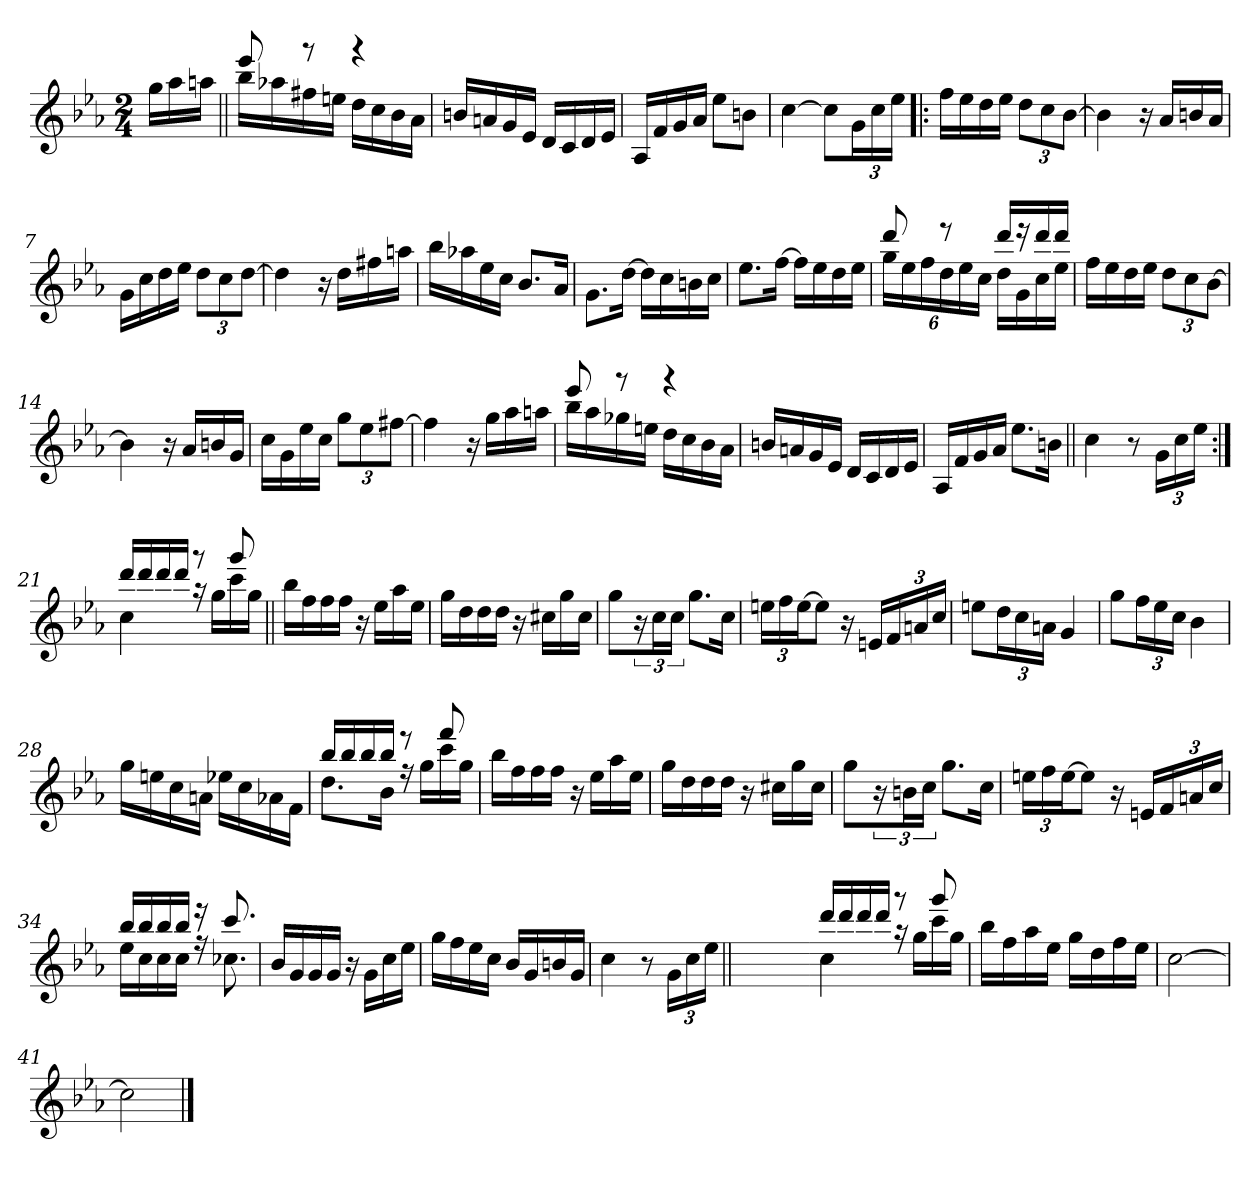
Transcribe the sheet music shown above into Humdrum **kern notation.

**kern
*part1
*staff1
*clefG2
*k[b-e-a-]
*c:
*M2/4
=
16gg\LL
16aa-\
16aan\JJ
=1||
*^
16bb-\LL	8eee-!/
16aa-X\	.
16ff#X\	8rfff
16een\JJ	.
16dd\LL	4rfff
16cc\	.
16b-\	.
16a-\JJ	.
*v	*v
=2
16bn/LL
16an/
16g/
16e-/JJ
16d/LL
16c/
16d/
16e-/JJ
=3
16A-/LL
16f/
16g/
16a-/JJ
8ee-\L
8bn\J
!!LO:LB:g=z
=4
[4cc\
8cc\L]
24g\L
24cc\
24ee-\JJ
=5!|:
16ff\LL
16ee-\
16dd\
16ee-\JJ
12dd\L
12cc\
[12b-\J
=6
4b-\]
16r
16a-/LL
16bn/
16a-/JJ
=7
16g\LL
16cc\
16dd\
16ee-\JJ
12dd\L
12cc\
[12dd\J
!!LO:LB:g=z
=8
4dd\]
16r
16dd\LL
16ff#X\
16aan\JJ
=9
16bb-\LL
16aa-X\
16ee-\
16cc\JJ
8.b-/L
16a-/Jk
=10
8.g\L
[16dd\Jk
16dd\LL]
16cc\
16bn\
16cc\JJ
!!LO:LB:g=z
=11
8.ee-\L
[16ff\Jk
16ff\LL]
16ee-\
16dd\
16ee-\JJ
=12
*^
24gg\LL	8ddd!/
24ee-\	.
24ff\	.
24dd\	8rddd
24ee-\	.
24cc\JJ	.
16dd\LL	16ddd!/KL
16g\	16reee
16cc\	16ddd!/L
16ee-\JJ	16ddd!/JJ
*v	*v
!!LO:LB:g=z
=13
16ff\LL
16ee-\
16dd\
16ee-\JJ
12dd\L
12cc\
[12b-\J
=14
4b-\]
16r
16a-/LL
16bn/
16g/JJ
=15
16cc\LL
16g\
16ee-\
16cc\JJ
12gg\L
12ee-\
[12ff#X\J
!!LO:LB:g=z
=16
4ff#\]
16r
16gg\LL
16aa-\
16aan\JJ
=17
*^
16bb-\LL	8eee-!/
16aa-\	.
16gg-X\	8rfff
16een\JJ	.
16dd\LL	4rfff
16cc\	.
16b-\	.
16a-\JJ	.
*v	*v
=18
16bn/LL
16an/
16g/
16e-/JJ
16d/LL
16c/
16d/
16e-/JJ
!!LO:LB:g=z
=19
16A-/LL
16f/
16g/
16a-/JJ
8.ee-\L
16bn\Jk
=20||
4cc\
8r
24g\LL
24cc\
24ee-\JJ
=21:|!
*^
4cc\	16ddd!/LL
.	16ddd!/
.	16ddd!/
.	16ddd!/JJ
16r	8rggg
16gg\LL	.
16ccc\	8ggg!/
16gg\JJ	.
*v	*v
!!LO:LB:g=z
=22||
16bb-\LL
16ff\
16ff\
16ff\JJ
16r
16ee-\LL
16aa-\
16ee-\JJ
=23
16gg\LL
16dd\
16dd\
16dd\JJ
16r
16cc#X\LL
16gg\
16cc#\JJ
=24
8gg\L
24r
24cc\L
24cc\JJ
8.gg\L
16cc\Jk
!!LO:PB:g=z
=25
24een\LL
24ff\
[24ee\J
8ee\J]
16r
16en/KL
24f/L
24an/
24cc/JJ
=26
8een\L
24dd\L
24cc\
24an\JJ
4g/
=27
8gg\L
24ff\L
24ee-\
24cc\JJ
4b-\
!!LO:LB:g=z
=28
16gg\LL
16een\
16cc\
16an\JJ
16ee-X\LL
16cc\
16a-X\
16f\JJ
=29
*^
8.dd\L	16bb-!/LL
.	16bb-!/
.	16bb-!/
16b-\Jk	16bb-!/JJ
16r	8reee
16gg\LL	.
16ccc\	8fff!/
16gg\JJ	.
*v	*v
=30
16bb-\LL
16ff\
16ff\
16ff\JJ
16r
16ee-\LL
16aa-\
16ee-\JJ
!!LO:LB:g=z
=31
16gg\LL
16dd\
16dd\
16dd\JJ
16r
16cc#X\LL
16gg\
16cc#\JJ
=32
8gg\L
24r
24bn\L
24cc\JJ
8.gg\L
16cc\Jk
=33
24een\LL
24ff\
[24ee\J
8ee\J]
16r
16en/KL
24f/L
24an/
24cc/JJ
=34
*^
16ee-\LL	16bb-!/LL
16cc\	16bb-!/
16cc\	16bb-!/
16cc\JJ	16bb-!/JJ
16r	16rddd
8.cc-X\	8.ccc!/
*v	*v
!!LO:LB:g=z
=35
16b-/LL
16g/
16g/
16g/JJ
16r
16g\LL
16cc\
16ee-\JJ
=36
16gg\LL
16ff\
16ee-\
16cc\JJ
16b-/LL
16g/
16bn/
16g/JJ
=37
4cc\
8r
24g\LL
24cc\
24ee-\JJ
=37X1||
*stria0
2ryy
!!LO:LB:g=z
=38-
*stria5
*^
4cc\	16ddd!/LL
.	16ddd!/
.	16ddd!/
.	16ddd!/JJ
16r	8rggg
16gg\LL	.
16ccc\	8ggg!/
16gg\JJ	.
=39	=39
16bb-\LL	32ryy
.	32ryy
16ff\	32ryy
.	32ryy
16aa-\	32ryy
.	32ryy
16ee-\JJ	32ryy
.	32ryy
16gg\LL	32ryy
.	32ryy
16dd\	32ryy
.	32ryy
16ff\	32ryy
.	32ryy
16ee-\JJ	32ryy
.	32ryy
*v	*v
=40
[2cc\
=41
2cc\]
==
*-
